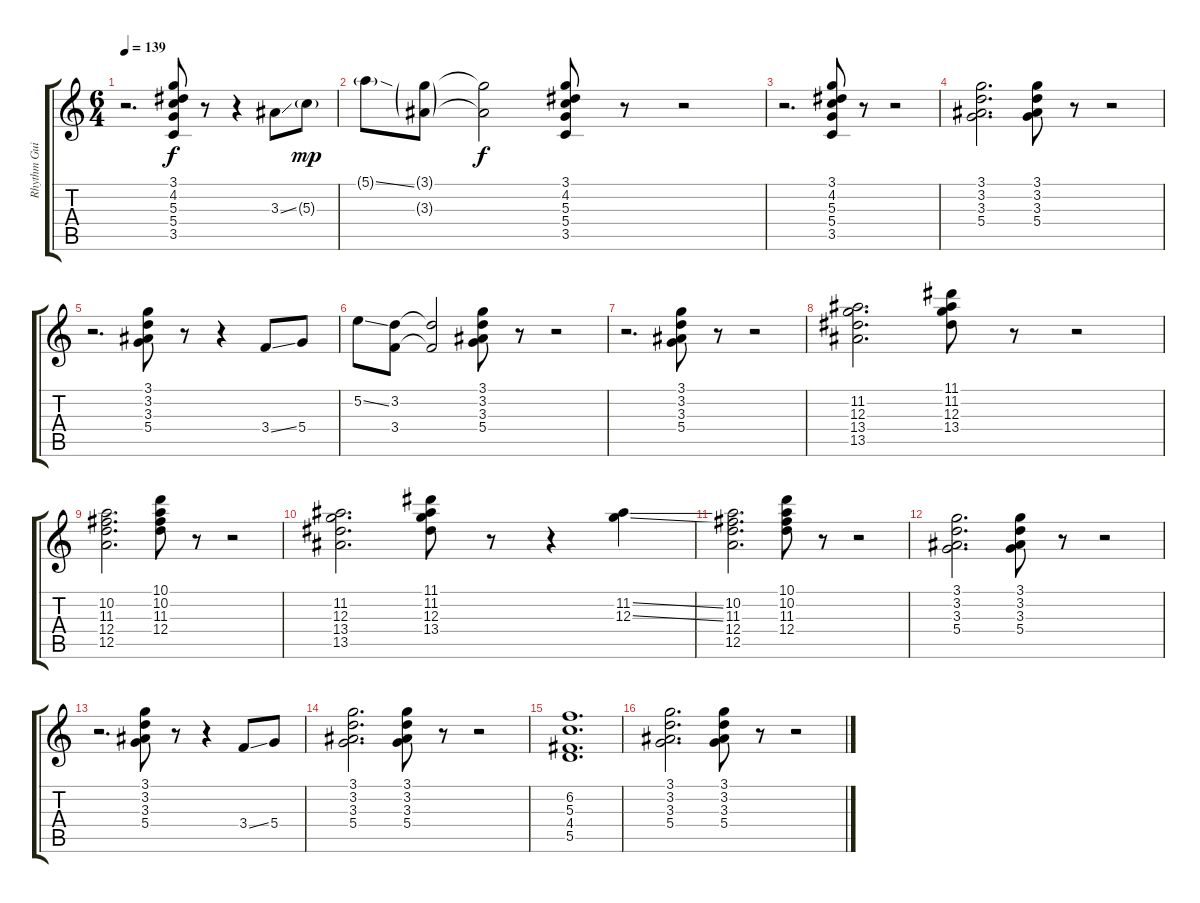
\track ("Rhythm Guitar I (David Gilmour)" "Rhythm Gui") {instrument electricguitarclean}
\staff {score tabs}
\tuning (E4 B3 G3 D3 A2 E2) {hide}
\ts (6 4)
\tempo 139
\clef g2
\ks c
r.2{d dy f} (3.1 4.2 5.3 5.4 3.5).8 r.8 r.4 3.3{ss}.8 5.3{g}.8{dy mp} |
5.1{ss g}.8 (3.1{g} 3.3{g}).8 (3.1{t} 3.3{t}).2{dy f} (3.1 4.2 5.3 5.4 3.5).8 r.8 r.2 |
r.2{d} (3.1 4.2 5.3 5.4 3.5).8 r.8 r.2 |
(3.1 3.2 3.3 5.4).2{d} (3.1 3.2 3.3 5.4).8 r.8 r.2 |
r.2{d} (3.1 3.2 3.3 5.4).8 r.8 r.4 3.4{ss}.8 5.4.8 |
5.2{ss}.8 (3.2 3.4).8 (3.2{t} 3.4{t}).2 (3.1 3.2 3.3 5.4).8 r.8 r.2 |
r.2{d} (3.1 3.2 3.3 5.4).8 r.8 r.2 |
(11.2 12.3 13.4 13.5).2{d} (11.1 11.2 12.3 13.4).8 r.8 r.2 |
(10.2 11.3 12.4 12.5).2{d} (10.1 10.2 11.3 12.4).8 r.8 r.2 |
(11.2 12.3 13.4 13.5).2{d} (11.1 11.2 12.3 13.4).8 r.8 r.4 (11.2{ss} 12.3{ss}).4 |
(10.2 11.3 12.4 12.5).2{d} (10.1 10.2 11.3 12.4).8 r.8 r.2 |
(3.1 3.2 3.3 5.4).2{d} (3.1 3.2 3.3 5.4).8 r.8 r.2 |
r.2{d} (3.1 3.2 3.3 5.4).8 r.8 r.4 3.4{ss}.8 5.4.8 |
(3.1 3.2 3.3 5.4).2{d} (3.1 3.2 3.3 5.4).8 r.8 r.2 |
(6.2 5.3 4.4 5.5).1{d} |
(3.1 3.2 3.3 5.4).2{d} (3.1 3.2 3.3 5.4).8 r.8 r.2
